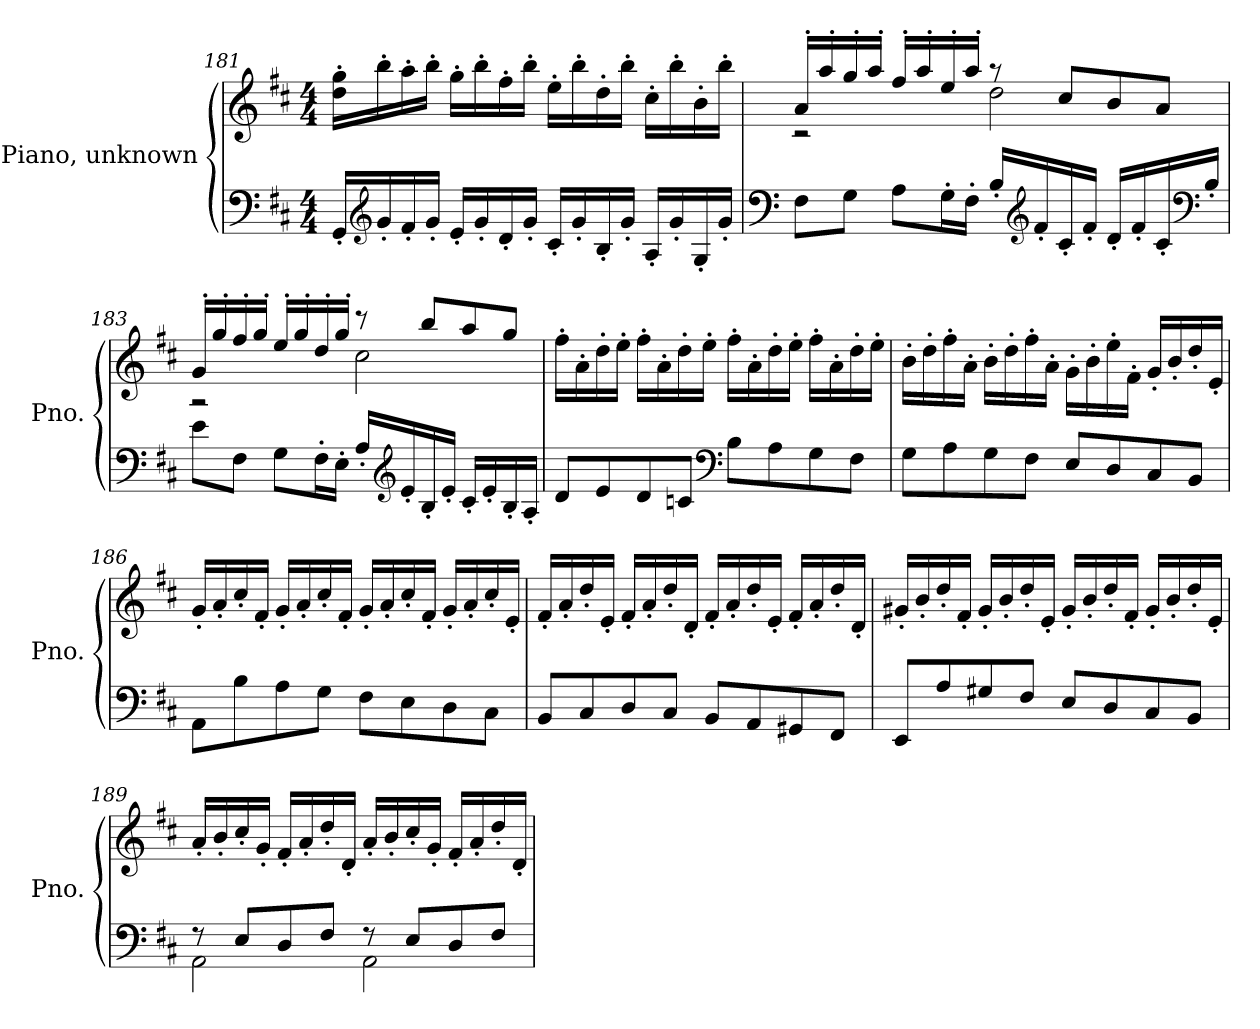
**kern	**kern
*part1	*part1
*staff2	*staff1
*I"Piano, unknown	*
*I'Pno.	*
!!LO:LB:g=z
*clefF4	*clefG2
*k[f#c#]	*k[f#c#]
*M4/4	*M4/4
=181	=181
16GG'/LL	16dd\' 16gg\'LL
*clefG2	*
16g'/	16bb'\
16f#'/	16aa'\
16g'/JJ	16bb'\JJ
16e'/LL	16gg'\LL
16g'/	16bb'\
16d'/	16ff#'\
16g'/JJ	16bb'\JJ
16c#'/LL	16ee'\LL
16g'/	16bb'\
16B'/	16dd'\
16g'/JJ	16bb'\JJ
16A'/LL	16cc#'\LL
16g'/	16bb'\
16G'/	16b'\
16g'/JJ	16bb'\JJ
=182	=182
*clefF4	*
*	*^
8F#\L	16a'/LL	2r
.	16aa'/	.
8G\J	16gg'/	.
.	16aa'/JJ	.
8A\L	16ff#'/LL	.
.	16aa'/	.
16G'\L	16ee'/	.
16F#'\JJ	16aa'/JJ	.
16B'/LL	8r	2dd\
*clefG2	*	*
16f#'/	.	.
16c#'/	8cc#/L	.
16f#'/JJ	.	.
16d'/LL	8b/	.
16f#'/	.	.
16c#'/	8a/J	.
*clefF4	*	*
16B'/JJ	.	.
!!LO:PB:g=z	!!
=183	=183	=183
8e\L	16g'/LL	2r
.	16gg'/	.
8F#\J	16ff#'/	.
.	16gg'/JJ	.
8G\L	16ee'/LL	.
.	16gg'/	.
16F#'\L	16dd'/	.
16E'\JJ	16gg'/JJ	.
16A'/LL	8r	2cc#\
*clefG2	*	*
16e'/	.	.
16B'/	8bb/L	.
16e'/JJ	.	.
16c#'/LL	8aa/	.
16e'/	.	.
16B'/	8gg/J	.
16A'/JJ	.	.
*	*v	*v
=184	=184
8d/L	16ff#'\LL
.	16a'\
8e/	16dd'\
.	16ee'\JJ
8d/	16ff#'\LL
.	16a'\
8cn/J	16dd'\
.	16ee'\JJ
*clefF4	*
8B\L	16ff#'\LL
.	16a'\
8A\	16dd'\
.	16ee'\JJ
8G\	16ff#'\LL
.	16a'\
8F#\J	16dd'\
.	16ee'\JJ
!!LO:LB:g=z
=185	=185
8G\L	16b'\LL
.	16dd'\
8A\	16ff#'\
.	16a'\JJ
8G\	16b'\LL
.	16dd'\
8F#\J	16ff#'\
.	16a'\JJ
8E/L	16g'\LL
.	16b'\
8D/	16ee'\
.	16f#'\JJ
8C#/	16g'/LL
.	16b'/
8BB/J	16dd'/
.	16e'/JJ
=186	=186
8AA\L	16g'/LL
.	16a'/
8B\	16cc#'/
.	16f#'/JJ
8A\	16g'/LL
.	16a'/
8G\J	16cc#'/
.	16f#'/JJ
8F#\L	16g'/LL
.	16a'/
8E\	16cc#'/
.	16f#'/JJ
8D\	16g'/LL
.	16a'/
8C#\J	16cc#'/
.	16e'/JJ
!!LO:LB:g=z
=187	=187
8BB/L	16f#'/LL
.	16a'/
8C#/	16dd'/
.	16e'/JJ
8D/	16f#'/LL
.	16a'/
8C#/J	16dd'/
.	16d'/JJ
8BB/L	16f#'/LL
.	16a'/
8AA/	16dd'/
.	16e'/JJ
8GG#X/	16f#'/LL
.	16a'/
8FF#/J	16dd'/
.	16d'/JJ
=188	=188
8EE/L	16g#X'/LL
.	16b'/
8A/	16dd'/
.	16f#'/JJ
8G#X/	16g#'/LL
.	16b'/
8F#/J	16dd'/
.	16e'/JJ
8E/L	16g#'/LL
.	16b'/
8D/	16dd'/
.	16f#'/JJ
8C#/	16g#'/LL
.	16b'/
8BB/J	16dd'/
.	16e'/JJ
!!LO:LB:g=z
=189	=189
*^	*
8r	2AA\	16a'/LL
.	.	16b'/
8E/L	.	16cc#'/
.	.	16g'/JJ
8D/	.	16f#'/LL
.	.	16a'/
8F#/J	.	16dd'/
.	.	16d'/JJ
8r	2AA\	16a'/LL
.	.	16b'/
8E/L	.	16cc#'/
.	.	16g'/JJ
8D/	.	16f#'/LL
.	.	16a'/
8F#/J	.	16dd'/
.	.	16d'/JJ
*v	*v	*
=	=
*-	*-
